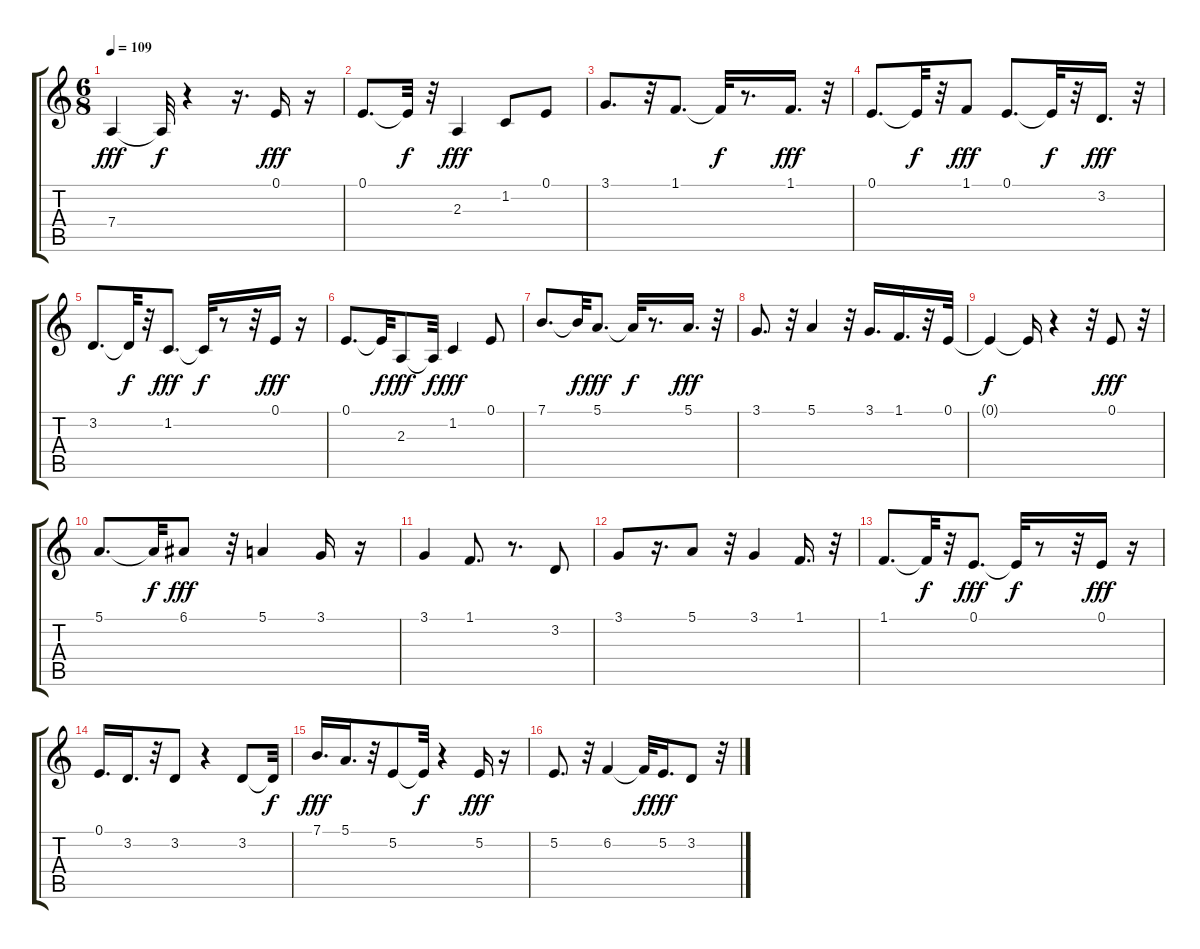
\track "" {instrument flute}
\staff {score tabs}
\tuning (E4 B3 G3 D3 A2 E2) {hide}
\ts (6 8)
\tempo 109
\clef g2
\ks c
7.4.4{dy fff} 7.4{t}.32{dy f} r.4 r.16{d} 0.1.16{dy fff} r.16 |
0.1.8{d} 0.1{t}.32{dy f} r.32 2.3.4{dy fff} 1.2.8 0.1.8 |
3.1.8{d} r.32 1.1.8{d} 1.1{t}.32{dy f} r.8{d} 1.1.16{d dy fff} r.32 |
0.1.8{d} 0.1{t}.32{dy f} r.32 1.1.8{dy fff} 0.1.8{d} 0.1{t}.32{dy f} r.32 3.2.16{d dy fff} r.32 |
3.2.8{d} 3.2{t}.32{dy f} r.32 1.2.8{d dy fff} 1.2{t}.32{dy f} r.8 r.32 0.1.16{dy fff} r.16 |
0.1.8{d} 0.1{t}.32{dy f} 2.3.8{dy fff} 2.3{t}.32{dy f} 1.2.4{dy fff} 0.1.8 |
7.1.8{d} 7.1{t}.32{dy f} 5.1.8{d dy fff} 5.1{t}.32{dy f} r.8{d} 5.1.16{d dy fff} r.32 |
3.1.8{d} r.32 5.1.4 r.32 3.1.16{d} 1.1.16{d} r.32 0.1.32 |
0.1{t}.4{dy f} 0.1{t}.16 r.4 r.32 0.1.8{dy fff} r.32 |
5.1.8{d} 5.1{t}.32{dy f} 6.1.8{dy fff} r.32 5.1.4 3.1.16 r.16 |
3.1.4 1.1.8{d} r.8{d} 3.2.8 |
3.1.8 r.16{d} 5.1.8 r.32 3.1.4 1.1.16{d} r.32 |
1.1.8{d} 1.1{t}.32{dy f} r.32 0.1.8{d dy fff} 0.1{t}.32{dy f} r.8 r.32 0.1.16{dy fff} r.16 |
0.1.16{d} 3.2.16{d} r.32 3.2.8 r.4 3.2.8 3.2{t}.32{dy f} |
7.1.16{d dy fff} 5.1.16{d} r.32 5.2.8 5.2{t}.32{dy f} r.4 5.2.16{dy fff} r.16 |
5.2.8{d} r.32 6.2.4 6.2{t}.32{dy f} 5.2.16{d dy fff} 3.2.8 r.32
